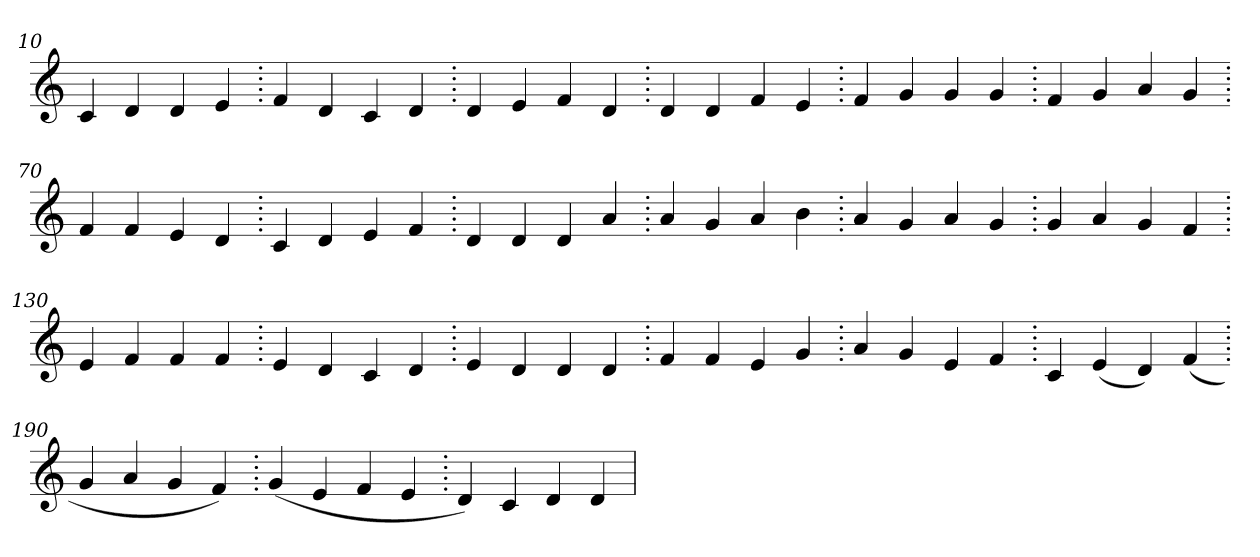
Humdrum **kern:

**kern
*part1
*staff1
*clefG2
=10.
4c
4d
4d
4e
=20.
4f
4d
4c
4d
=30.
4d
4e
4f
4d
=40.
4d
4d
4f
4e
=50.
4f
4g
4g
4g
=60.
4f
4g
4a
4g
=70.
4f
4f
4e
4d
=80.
4c
4d
4e
4f
=90.
4d
4d
4d
4a
=100.
4a
4g
4a
4b
=110.
4a
4g
4a
4g
=120.
4g
4a
4g
4f
=130.
4e
4f
4f
4f
=140.
4e
4d
4c
4d
=150.
4e
4d
4d
4d
=160.
4f
4f
4e
4g
=170.
4a
4g
4e
4f
=180.
4c
(>4e
4d)
(>4f
=190.
4g
4a
4g
4f)
=200.
(>4g
4e
4f
4e
=210.
4d)
4c
4d
4d
=
*-
